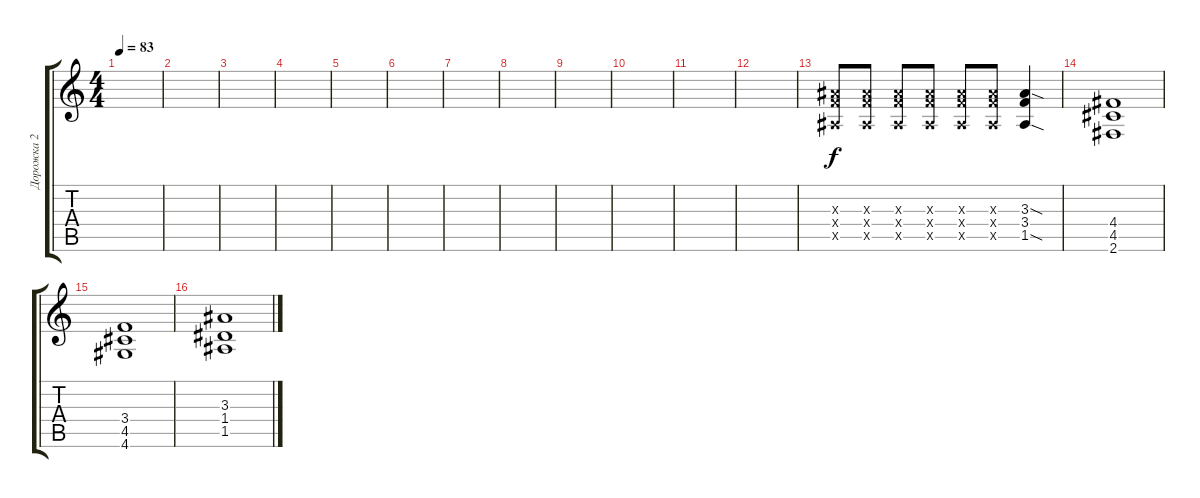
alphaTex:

\track ("Дорожка 2" "Дорожка 2") {instrument overdrivenguitar}
\staff {score tabs}
\tuning (E4 B3 G3 D3 A2 E2) {hide}
\ts (4 4)
\tempo 83
\clef g2
\ks c
|
|
|
|
|
|
|
|
|
|
|
|
(3.3{x} 3.4{x} 1.5{x}).8 (3.3{x} 3.4{x} 1.5{x}).8 (3.3{x} 3.4{x} 1.5{x}).8 (3.3{x} 3.4{x} 1.5{x}).8 (3.3{x} 3.4{x} 1.5{x}).8 (3.3{x} 3.4{x} 1.5{x}).8 (3.3{sod} 3.4 1.5{sod}).4 |
(4.4 4.5 2.6).1 |
(3.4 4.5 4.6).1 |
(3.3 1.4 1.5).1
